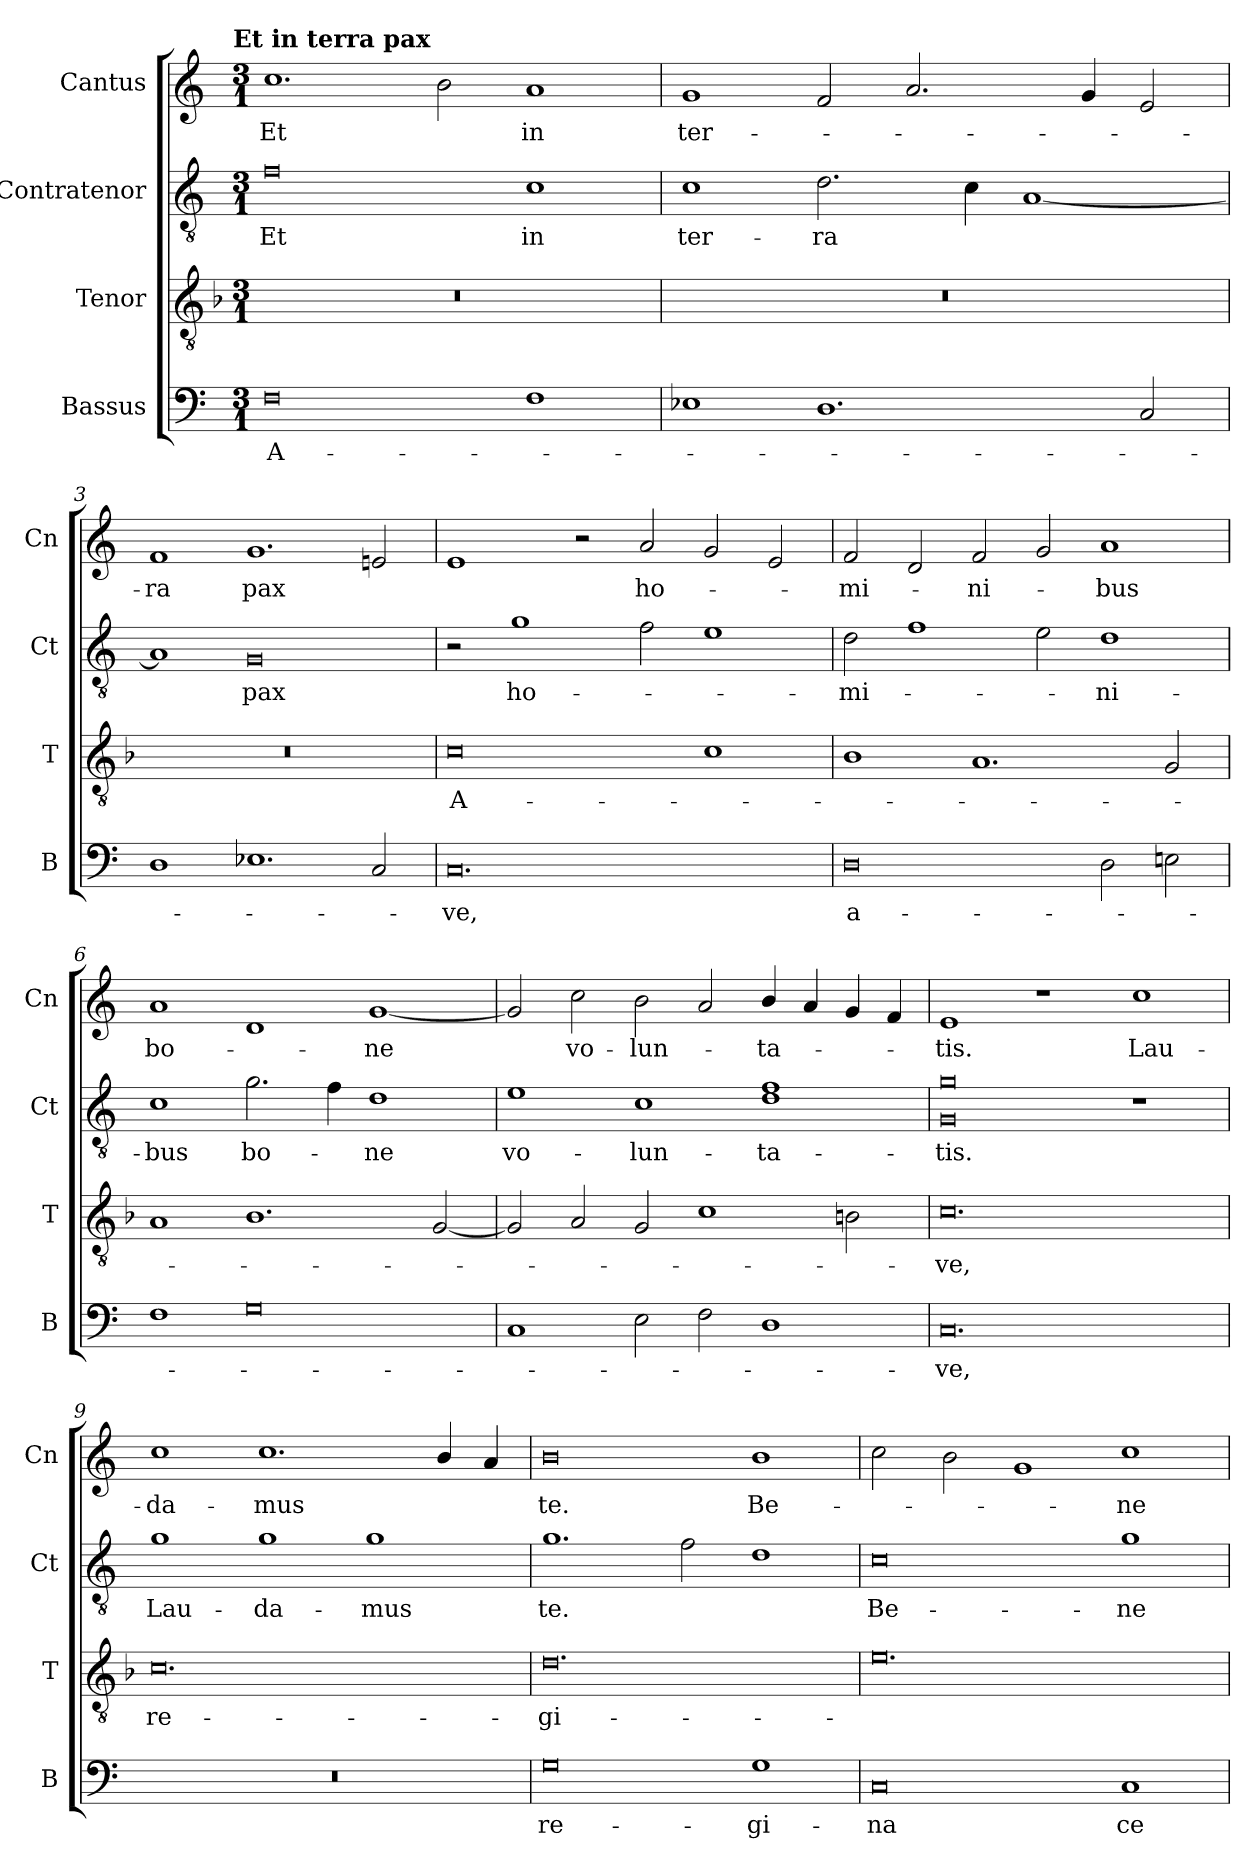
**kern	**text	**kern	**text	**kern	**text	**kern	**text
*part4	*part4	*part3	*part3	*part2	*part2	*part1	*part1
*staff4	*staff4	*staff3	*staff3	*staff2	*staff2	*staff1	*staff1
*I"Bassus	*	*I"Tenor	*	*I"Contratenor	*	*I"Cantus	*
*I'B	*	*I'T	*	*I'Ct	*	*I'Cn	*
*clefF4	*	*clefGv2	*	*clefGv2	*	*clefG2	*
*k[]	*	*k[b-]	*	*k[]	*	*k[]	*
!!LO:TX:omd:t=Et in terra pax
*M3/1	*	*M3/1	*	*M3/1	*	*M3/1	*
*MM336	*	*MM336	*	*MM336	*	*MM336	*
=1	=1	=1	=1	=1	=1	=1	=1
0F	A-	0.r	.	0f	Et	1.cc	Et
.	.	.	.	.	.	2b\	.
1F	.	.	.	1c	in	1a	in
=2	=2	=2	=2	=2	=2	=2	=2
1E-X	.	0.r	.	1c	ter-	1g	ter-
1.D	.	.	.	2.d\	-ra	2f/	.
.	.	.	.	.	.	2.a/	.
.	.	.	.	4c\	.	.	.
.	.	.	.	[1A	.	.	.
.	.	.	.	.	.	4g/	.
2C/	.	.	.	.	.	2e/	.
=3	=3	=3	=3	=3	=3	=3	=3
1D	.	0.r	.	1A]	.	1f	-ra
1.E-X	.	.	.	0G	pax	1.g	pax
2C/	.	.	.	.	.	2en/	.
=4	=4	=4	=4	=4	=4	=4	=4
0.C	-ve,	0c	A-	2r	.	1e	.
.	.	.	.	1g	ho-	.	.
.	.	.	.	.	.	2r	.
.	.	.	.	2f\	.	2a/	ho-
.	.	1c	.	1e	.	2g/	.
.	.	.	.	.	.	2e/	.
=5	=5	=5	=5	=5	=5	=5	=5
0D	a-	1B-	.	2d\	-mi-	2f/	-mi-
.	.	.	.	1f	.	2d/	.
.	.	1.A	.	.	.	2f/	-ni-
.	.	.	.	2e\	.	2g/	.
2D\	.	.	.	1d	-ni-	1a	-bus
2En\	.	2G/	.	.	.	.	.
=6	=6	=6	=6	=6	=6	=6	=6
1F	.	1A	.	1c	-bus	1a	bo-
0G	.	1.B-	.	2.g\	bo-	1d	.
.	.	.	.	4f\	.	.	.
.	.	.	.	1d	-ne	[1g	-ne
.	.	[2G/	.	.	.	.	.
=7	=7	=7	=7	=7	=7	=7	=7
1C	.	2G/]	.	1e	vo-	2g/]	.
.	.	2A/	.	.	.	2cc\	vo-
2E\	.	2G/	.	1c	-lun-	2b\	-lun-
2F\	.	1c	.	.	.	2a/	.
1D	.	.	.	1d 1f	-ta-	4b/	-ta-
.	.	.	.	.	.	4a/	.
.	.	2Bn\	.	.	.	4g/	.
.	.	.	.	.	.	4f/	.
=8	=8	=8	=8	=8	=8	=8	=8
0.C	-ve,	0.c	-ve,	0G 0g	-tis.	1e	-tis.
.	.	.	.	.	.	1r	.
.	.	.	.	1r	.	1cc	Lau-
=9	=9	=9	=9	=9	=9	=9	=9
0.r	.	0.c	re-	1g	Lau-	1cc	-da-
.	.	.	.	1g	-da-	1.cc	-mus
.	.	.	.	1g	-mus	.	.
.	.	.	.	.	.	4b/	.
.	.	.	.	.	.	4a/	.
=10	=10	=10	=10	=10	=10	=10	=10
0G	re-	0.d	-gi-	1.g	te.	0b	te.
.	.	.	.	2f\	.	.	.
1G	-gi-	.	.	1d	.	1b	Be-
=11	=11	=11	=11	=11	=11	=11	=11
0C	-na	0.e	.	0c	Be-	2cc\	.
.	.	.	.	.	.	2b\	.
.	.	.	.	.	.	1g	.
1C	ce-	.	.	1g	-ne-	1cc	-ne-
=	=	=	=	=	=	=	=
*-	*-	*-	*-	*-	*-	*-	*-
